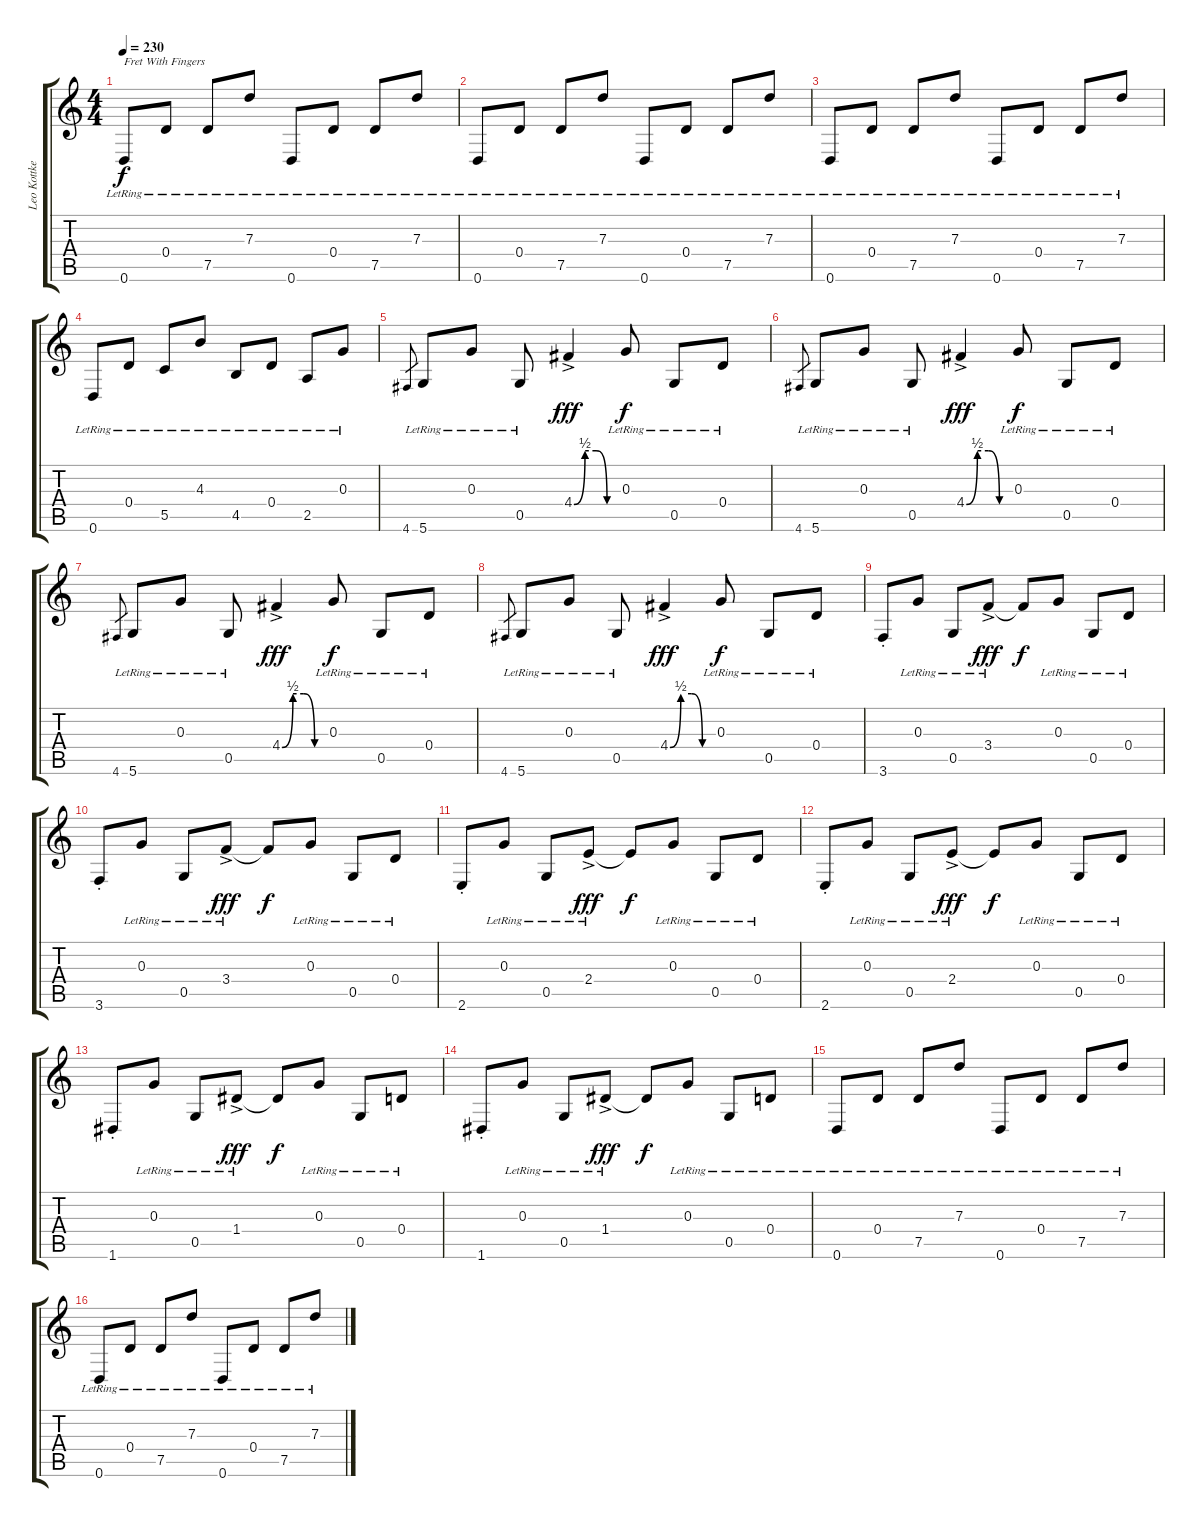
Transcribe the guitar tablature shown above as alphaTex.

\track ("Leo Kottke" "Leo Kottke") {instrument acousticguitarsteel}
\staff {score tabs}
\tuning (D4 B3 G3 D3 G2 D2) {hide}
\ts (4 4)
\tempo 230
\clef g2
\ks c
0.6{lr}.8{txt "Fret With Fingers" dy f instrument acousticguitarsteel} 0.4{lr}.8 7.5{lr}.8 7.3{lr}.8 0.6{lr}.8 0.4{lr}.8 7.5{lr}.8 7.3{lr}.8 |
0.6{lr}.8 0.4{lr}.8 7.5{lr}.8 7.3{lr}.8 0.6{lr}.8 0.4{lr}.8 7.5{lr}.8 7.3{lr}.8 |
0.6{lr}.8 0.4{lr}.8 7.5{lr}.8 7.3{lr}.8 0.6{lr}.8 0.4{lr}.8 7.5{lr}.8 7.3{lr}.8 |
0.6{lr}.8 0.4{lr}.8 5.5{lr}.8 4.3{lr}.8 4.5{lr}.8 0.4{lr}.8 2.5{lr}.8 0.3{lr}.8 |
4.6.8{gr} 5.6{lr}.8 0.3{lr}.8 0.5{lr}.8 4.4{be (custom 0 0 15 2 30 2 45 0 60 0) ac}.4{dy fff} 0.3{lr}.8{dy f} 0.5{lr}.8 0.4{lr}.8 |
4.6.8{gr} 5.6{lr}.8 0.3{lr}.8 0.5{lr}.8 4.4{be (custom 0 0 15 2 30 2 45 0 60 0) ac}.4{dy fff} 0.3{lr}.8{dy f} 0.5{lr}.8 0.4{lr}.8 |
4.6.8{gr} 5.6{lr}.8 0.3{lr}.8 0.5{lr}.8 4.4{be (custom 0 0 15 2 30 2 45 0 60 0) ac}.4{dy fff} 0.3{lr}.8{dy f} 0.5{lr}.8 0.4{lr}.8 |
4.6.8{gr} 5.6{lr}.8 0.3{lr}.8 0.5{lr}.8 4.4{be (custom 0 0 15 2 30 2 45 0 60 0) ac}.4{dy fff} 0.3{lr}.8{dy f} 0.5{lr}.8 0.4{lr}.8 |
3.6{st}.8 0.3{lr}.8 0.5{lr}.8 3.4{ac lr}.8{dy fff} 3.4{t}.8{dy f} 0.3{lr}.8 0.5{lr}.8 0.4{lr}.8 |
3.6{st}.8 0.3{lr}.8 0.5{lr}.8 3.4{ac lr}.8{dy fff} 3.4{t}.8{dy f} 0.3{lr}.8 0.5{lr}.8 0.4{lr}.8 |
2.6{st}.8 0.3{lr}.8 0.5{lr}.8 2.4{ac lr}.8{dy fff} 2.4{t}.8{dy f} 0.3{lr}.8 0.5{lr}.8 0.4{lr}.8 |
2.6{st}.8 0.3{lr}.8 0.5{lr}.8 2.4{ac lr}.8{dy fff} 2.4{t}.8{dy f} 0.3{lr}.8 0.5{lr}.8 0.4{lr}.8 |
1.6{st}.8 0.3{lr}.8 0.5{lr}.8 1.4{ac lr}.8{dy fff} 1.4{t}.8{dy f} 0.3{lr}.8 0.5{lr}.8 0.4{lr}.8 |
1.6{st}.8 0.3{lr}.8 0.5{lr}.8 1.4{ac lr}.8{dy fff} 1.4{t}.8{dy f} 0.3{lr}.8 0.5{lr}.8 0.4{lr}.8 |
0.6{lr}.8 0.4{lr}.8 7.5{lr}.8 7.3{lr}.8 0.6{lr}.8 0.4{lr}.8 7.5{lr}.8 7.3{lr}.8 |
0.6{lr}.8 0.4{lr}.8 7.5{lr}.8 7.3{lr}.8 0.6{lr}.8 0.4{lr}.8 7.5{lr}.8 7.3{lr}.8
